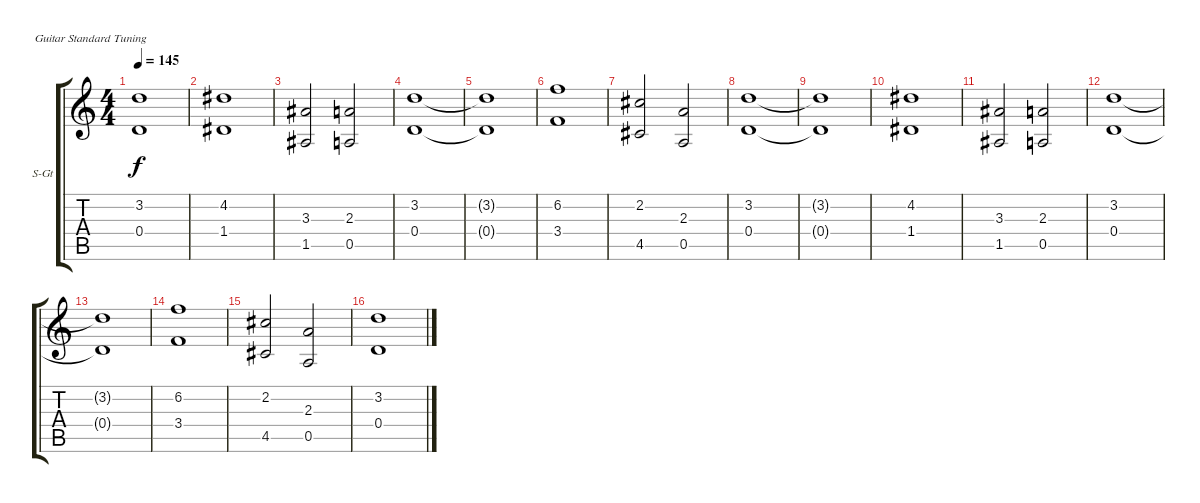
\bracketExtendMode groupsimilarinstruments
\firstSystemTrackNameOrientation horizontal
\otherSystemsTrackNameOrientation horizontal
\track ("Lecter (KeybLeft)" "S-Gt") {instrument pad4choir}
\staff {score tabs}
\tuning (E4 B3 G3 D3 A2 E2)
\displaytranspose 12
\ts (4 4)
\tempo 145
\clef g2
\ks c
(3.2{t} 0.4{t}).1{dy f} |
(4.2 1.4).1 |
(3.3 1.5).2 (2.3 0.5).2 |
(3.2 0.4).1 |
(3.2{t} 0.4{t}).1 |
(6.2 3.4).1 |
(2.2 4.5).2 (2.3 0.5).2 |
(3.2 0.4).1 |
(3.2{t} 0.4{t}).1 |
(4.2 1.4).1 |
(3.3 1.5).2 (2.3 0.5).2 |
(3.2 0.4).1 |
(3.2{t} 0.4{t}).1 |
(6.2 3.4).1 |
(2.2 4.5).2 (2.3 0.5).2 |
(3.2 0.4).1
